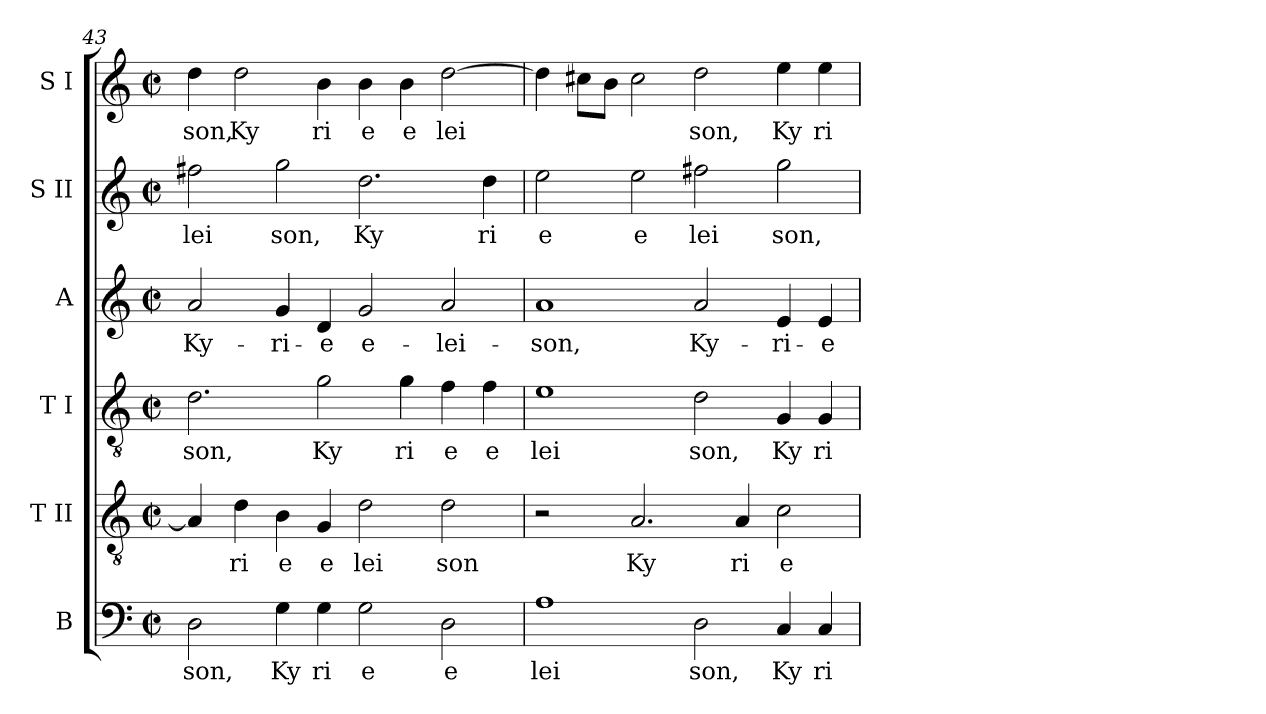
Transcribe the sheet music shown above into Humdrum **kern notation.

**kern	**text	**kern	**text	**kern	**text	**kern	**text	**kern	**text	**kern	**text
*part6	*part6	*part5	*part5	*part4	*part4	*part3	*part3	*part2	*part2	*part1	*part1
*staff6	*staff6	*staff5	*staff5	*staff4	*staff4	*staff3	*staff3	*staff2	*staff2	*staff1	*staff1
*I"B	*	*I"T II	*	*I"T I	*	*I"A	*	*I"S II	*	*I"S I	*
*I'B	*	*I'T II	*	*I'T I	*	*I'A	*	*I'S II	*	*I'S I	*
*clefF4	*	*clefGv2	*	*clefGv2	*	*clefG2	*	*clefG2	*	*clefG2	*
*k[]	*	*k[]	*	*k[]	*	*k[]	*	*k[]	*	*k[]	*
*C:	*	*C:	*	*C:	*	*C:	*	*C:	*	*C:	*
*M2/2	*	*M2/2	*	*M2/2	*	*M2/2	*	*M2/2	*	*M2/2	*
*met(c|)	*	*met(c|)	*	*met(c|)	*	*met(c|)	*	*met(c|)	*	*met(c|)	*
=43	=43	=43	=43	=43	=43	=43	=43	=43	=43	=43	=43
!	!LO:LY:b:cj	!	!LO:LY:b:cj	!	!LO:LY:b:cj	!	!LO:LY:b:cj	!	!LO:LY:b:cj	!	!LO:LY:b:cj
2D\	son,	4A/]	.	2.d\	son,	2a/	Ky-	2ff#X\	lei	4dd\	son,
!	!	!	!LO:LY:b:cj	!	!	!	!	!	!	!	!LO:LY:b:cj
.	.	4d\	ri	.	.	.	.	.	.	2dd\	Ky
!	!LO:LY:b:cj	!	!LO:LY:b:cj	!	!	!	!LO:LY:b:cj	!	!LO:LY:b:cj	!	!
4G\	Ky	4B\	e	.	.	4g/	-ri-	2gg\	son,	.	.
!	!LO:LY:b:cj	!	!LO:LY:b:cj	!	!LO:LY:b:cj	!	!LO:LY:b:cj	!	!	!	!LO:LY:b:cj
4G\	ri	4G/	e	2g\	Ky	4d/	-e	.	.	4b\	ri
!	!LO:LY:b:cj	!	!LO:LY:b:cj	!	!	!	!LO:LY:b:cj	!	!LO:LY:b:cj	!	!LO:LY:b:cj
2G\	e	2d\	lei	.	.	2g/	e-	2.dd\	Ky	4b\	e
!	!	!	!	!	!LO:LY:b:cj	!	!	!	!	!	!LO:LY:b:cj
.	.	.	.	4g\	ri	.	.	.	.	4b\	e
!	!LO:LY:b:cj	!	!LO:LY:b:cj	!	!LO:LY:b:cj	!	!LO:LY:b:cj	!	!	!	!LO:LY:b:cj
2D\	e	2d\	son	4f\	e	2a/	-lei-	.	.	[>2dd\	lei
!	!	!	!	!	!LO:LY:b:cj	!	!	!	!LO:LY:b:cj	!	!
.	.	.	.	4f\	e	.	.	4dd\	ri	.	.
=44	=44	=44	=44	=44	=44	=44	=44	=44	=44	=44	=44
!	!LO:LY:b:cj	!	!	!	!LO:LY:b:cj	!	!LO:LY:b:cj	!	!LO:LY:b:cj	!	!LO:LY:b:cj
1A	lei	2r	.	1e	lei	1a	-son,	2ee\	e	4dd\]	.
!	!	!	!	!	!	!	!	!	!	!	!LO:LY:b:cj
.	.	.	.	.	.	.	.	.	.	8cc#X\L	.
!	!	!	!	!	!	!	!	!	!	!	!LO:LY:b:cj
.	.	.	.	.	.	.	.	.	.	8b\J	.
!	!	!	!LO:LY:b:cj	!	!	!	!	!	!LO:LY:b:cj	!	!LO:LY:b:cj
.	.	2.A/	Ky	.	.	.	.	2ee\	e	2cc#\	.
!	!LO:LY:b:cj	!	!	!	!LO:LY:b:cj	!	!LO:LY:b:cj	!	!LO:LY:b:cj	!	!LO:LY:b:cj
2D\	son,	.	.	2d\	son,	2a/	Ky-	2ff#X\	lei	2dd\	son,
!	!	!	!LO:LY:b:cj	!	!	!	!	!	!	!	!
.	.	4A/	ri	.	.	.	.	.	.	.	.
!	!LO:LY:b:cj	!	!LO:LY:b:cj	!	!LO:LY:b:cj	!	!LO:LY:b:cj	!	!LO:LY:b:cj	!	!LO:LY:b:cj
4C/	Ky	2c\	e	4G/	Ky	4e/	-ri-	2gg\	son,	4ee\	Ky
!	!LO:LY:b:cj	!	!	!	!LO:LY:b:cj	!	!LO:LY:b:cj	!	!	!	!LO:LY:b:cj
4C/	ri	.	.	4G/	ri	4e/	-e	.	.	4ee\	ri
=	=	=	=	=	=	=	=	=	=	=	=
*-	*-	*-	*-	*-	*-	*-	*-	*-	*-	*-	*-
